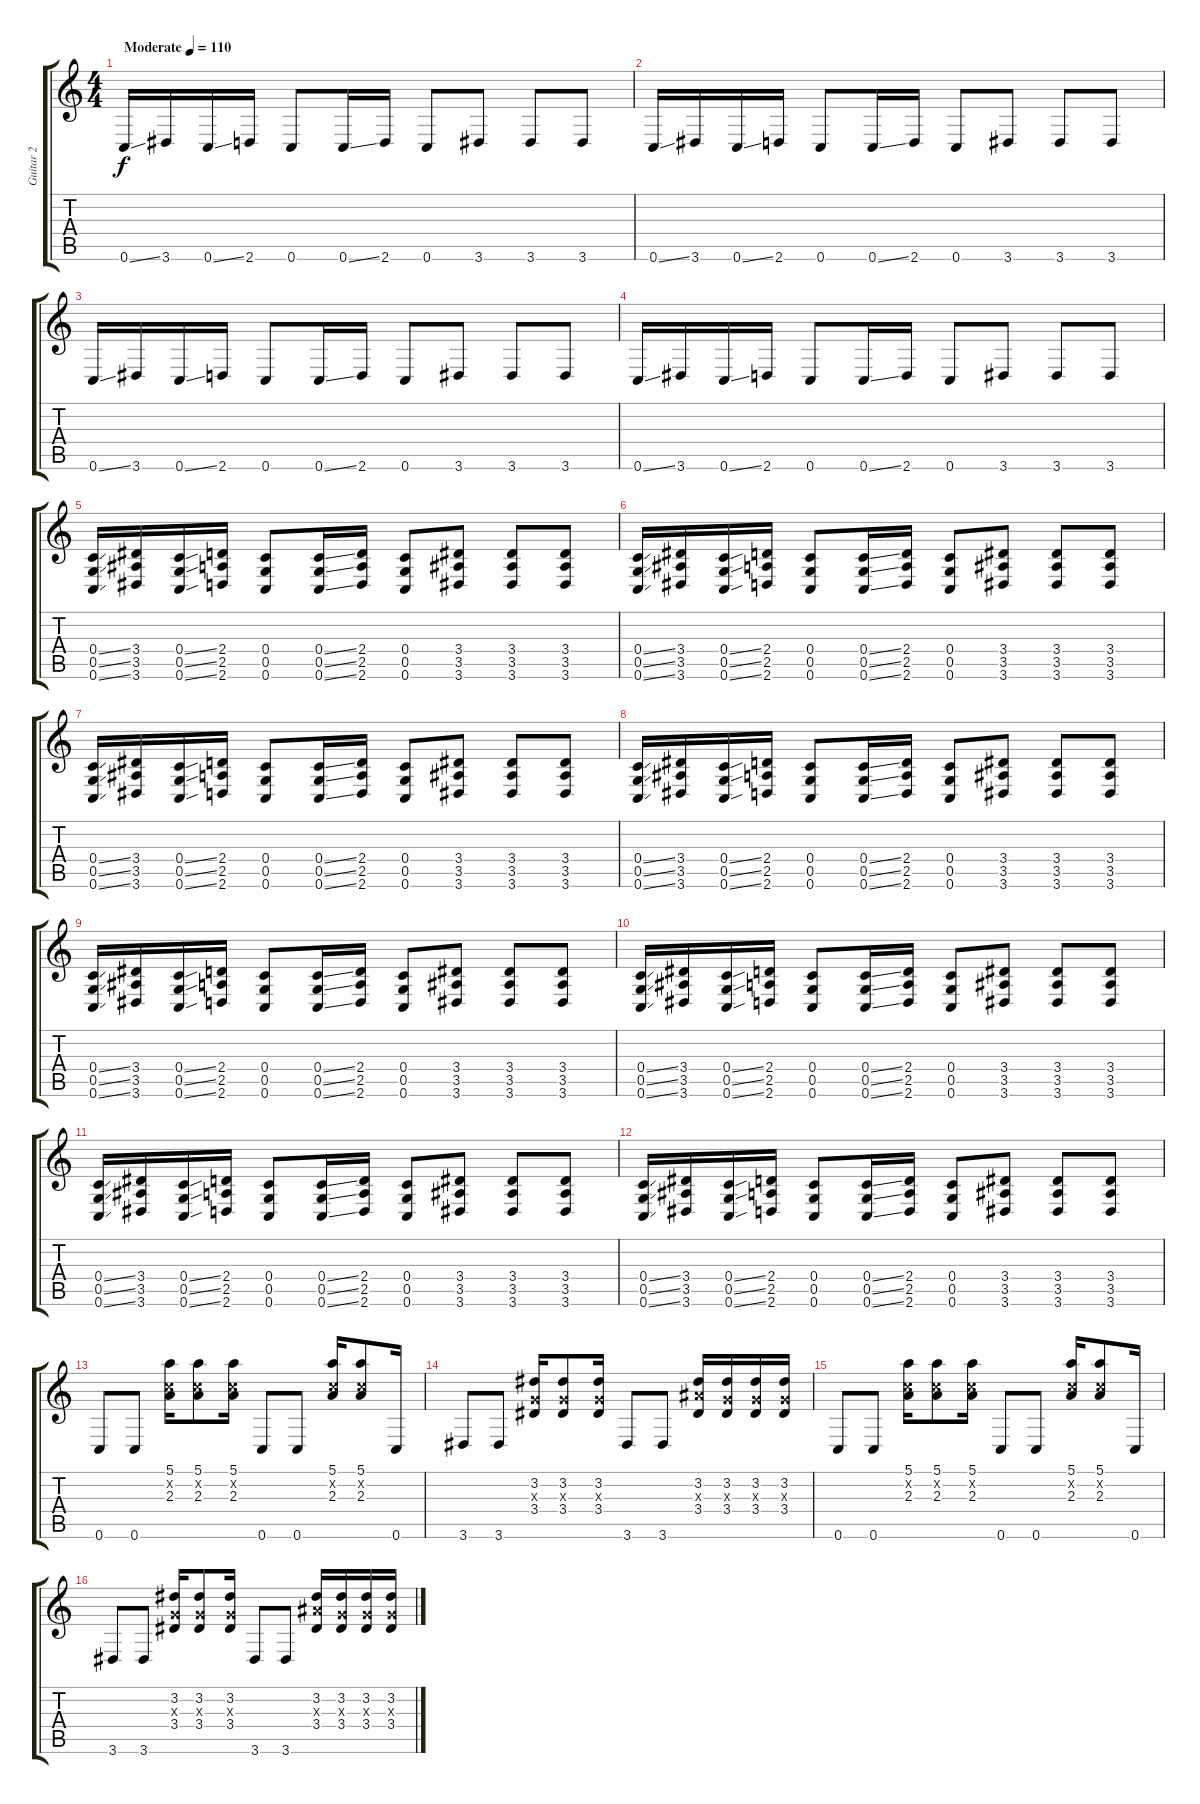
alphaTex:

\track ("Guitar 2" "Guitar 2") {instrument distortionguitar}
\staff {score tabs}
\tuning (E4 C4 G3 C3 G2 C2) {hide}
\ts (4 4)
\tempo (110 "Moderate")
\clef g2
\ks c
0.6{ss}.16{dy f balance 0 instrument distortionguitar} 3.6.16 0.6{ss}.16 2.6.16 0.6.8 0.6{ss}.16 2.6.16 0.6.8 3.6.8 3.6.8 3.6.8 |
0.6{ss}.16 3.6.16 0.6{ss}.16 2.6.16 0.6.8 0.6{ss}.16 2.6.16 0.6.8 3.6.8 3.6.8 3.6.8 |
0.6{ss}.16 3.6.16 0.6{ss}.16 2.6.16 0.6.8 0.6{ss}.16 2.6.16 0.6.8 3.6.8 3.6.8 3.6.8 |
0.6{ss}.16 3.6.16 0.6{ss}.16 2.6.16 0.6.8 0.6{ss}.16 2.6.16 0.6.8 3.6.8 3.6.8 3.6.8 |
(0.4{ss} 0.5{ss} 0.6{ss}).16{balance 8} (3.4 3.5 3.6).16 (0.4{ss} 0.5{ss} 0.6{ss}).16 (2.4 2.5 2.6).16 (0.4 0.5 0.6).8 (0.4{ss} 0.5{ss} 0.6{ss}).16 (2.4 2.5 2.6).16 (0.4 0.5 0.6).8 (3.4 3.5 3.6).8 (3.4 3.5 3.6).8 (3.4 3.5 3.6).8 |
(0.4{ss} 0.5{ss} 0.6{ss}).16 (3.4 3.5 3.6).16 (0.4{ss} 0.5{ss} 0.6{ss}).16 (2.4 2.5 2.6).16 (0.4 0.5 0.6).8 (0.4{ss} 0.5{ss} 0.6{ss}).16 (2.4 2.5 2.6).16 (0.4 0.5 0.6).8 (3.4 3.5 3.6).8 (3.4 3.5 3.6).8 (3.4 3.5 3.6).8 |
(0.4{ss} 0.5{ss} 0.6{ss}).16 (3.4 3.5 3.6).16 (0.4{ss} 0.5{ss} 0.6{ss}).16 (2.4 2.5 2.6).16 (0.4 0.5 0.6).8 (0.4{ss} 0.5{ss} 0.6{ss}).16 (2.4 2.5 2.6).16 (0.4 0.5 0.6).8 (3.4 3.5 3.6).8 (3.4 3.5 3.6).8 (3.4 3.5 3.6).8 |
(0.4{ss} 0.5{ss} 0.6{ss}).16 (3.4 3.5 3.6).16 (0.4{ss} 0.5{ss} 0.6{ss}).16 (2.4 2.5 2.6).16 (0.4 0.5 0.6).8 (0.4{ss} 0.5{ss} 0.6{ss}).16 (2.4 2.5 2.6).16 (0.4 0.5 0.6).8 (3.4 3.5 3.6).8 (3.4 3.5 3.6).8 (3.4 3.5 3.6).8 |
(0.4{ss} 0.5{ss} 0.6{ss}).16 (3.4 3.5 3.6).16 (0.4{ss} 0.5{ss} 0.6{ss}).16 (2.4 2.5 2.6).16 (0.4 0.5 0.6).8 (0.4{ss} 0.5{ss} 0.6{ss}).16 (2.4 2.5 2.6).16 (0.4 0.5 0.6).8 (3.4 3.5 3.6).8 (3.4 3.5 3.6).8 (3.4 3.5 3.6).8 |
(0.4{ss} 0.5{ss} 0.6{ss}).16 (3.4 3.5 3.6).16 (0.4{ss} 0.5{ss} 0.6{ss}).16 (2.4 2.5 2.6).16 (0.4 0.5 0.6).8 (0.4{ss} 0.5{ss} 0.6{ss}).16 (2.4 2.5 2.6).16 (0.4 0.5 0.6).8 (3.4 3.5 3.6).8 (3.4 3.5 3.6).8 (3.4 3.5 3.6).8 |
(0.4{ss} 0.5{ss} 0.6{ss}).16 (3.4 3.5 3.6).16 (0.4{ss} 0.5{ss} 0.6{ss}).16 (2.4 2.5 2.6).16 (0.4 0.5 0.6).8 (0.4{ss} 0.5{ss} 0.6{ss}).16 (2.4 2.5 2.6).16 (0.4 0.5 0.6).8 (3.4 3.5 3.6).8 (3.4 3.5 3.6).8 (3.4 3.5 3.6).8 |
(0.4{ss} 0.5{ss} 0.6{ss}).16 (3.4 3.5 3.6).16 (0.4{ss} 0.5{ss} 0.6{ss}).16 (2.4 2.5 2.6).16 (0.4 0.5 0.6).8 (0.4{ss} 0.5{ss} 0.6{ss}).16 (2.4 2.5 2.6).16 (0.4 0.5 0.6).8 (3.4 3.5 3.6).8 (3.4 3.5 3.6).8 (3.4 3.5 3.6).8 |
0.6.8 0.6.8 (5.1 0.2{x} 2.3).16 (5.1 0.2{x} 2.3).8 (5.1 0.2{x} 2.3).16 0.6.8 0.6.8 (5.1 0.2{x} 2.3).16 (5.1 0.2{x} 2.3).8 0.6.16 |
3.6.8 3.6.8 (3.2 0.3{x} 3.4).16 (3.2 0.3{x} 3.4).8 (3.2 0.3{x} 3.4).16 3.6.8 3.6.8 (3.2 3.3{x} 3.4).16 (3.2 0.3{x} 3.4).16 (3.2 0.3{x} 3.4).16 (3.2 0.3{x} 3.4).16 |
0.6.8 0.6.8 (5.1 0.2{x} 2.3).16 (5.1 0.2{x} 2.3).8 (5.1 0.2{x} 2.3).16 0.6.8 0.6.8 (5.1 0.2{x} 2.3).16 (5.1 0.2{x} 2.3).8 0.6.16 |
3.6.8 3.6.8 (3.2 0.3{x} 3.4).16 (3.2 0.3{x} 3.4).8 (3.2 0.3{x} 3.4).16 3.6.8 3.6.8 (3.2 3.3{x} 3.4).16 (3.2 0.3{x} 3.4).16 (3.2 0.3{x} 3.4).16 (3.2 0.3{x} 3.4).16
